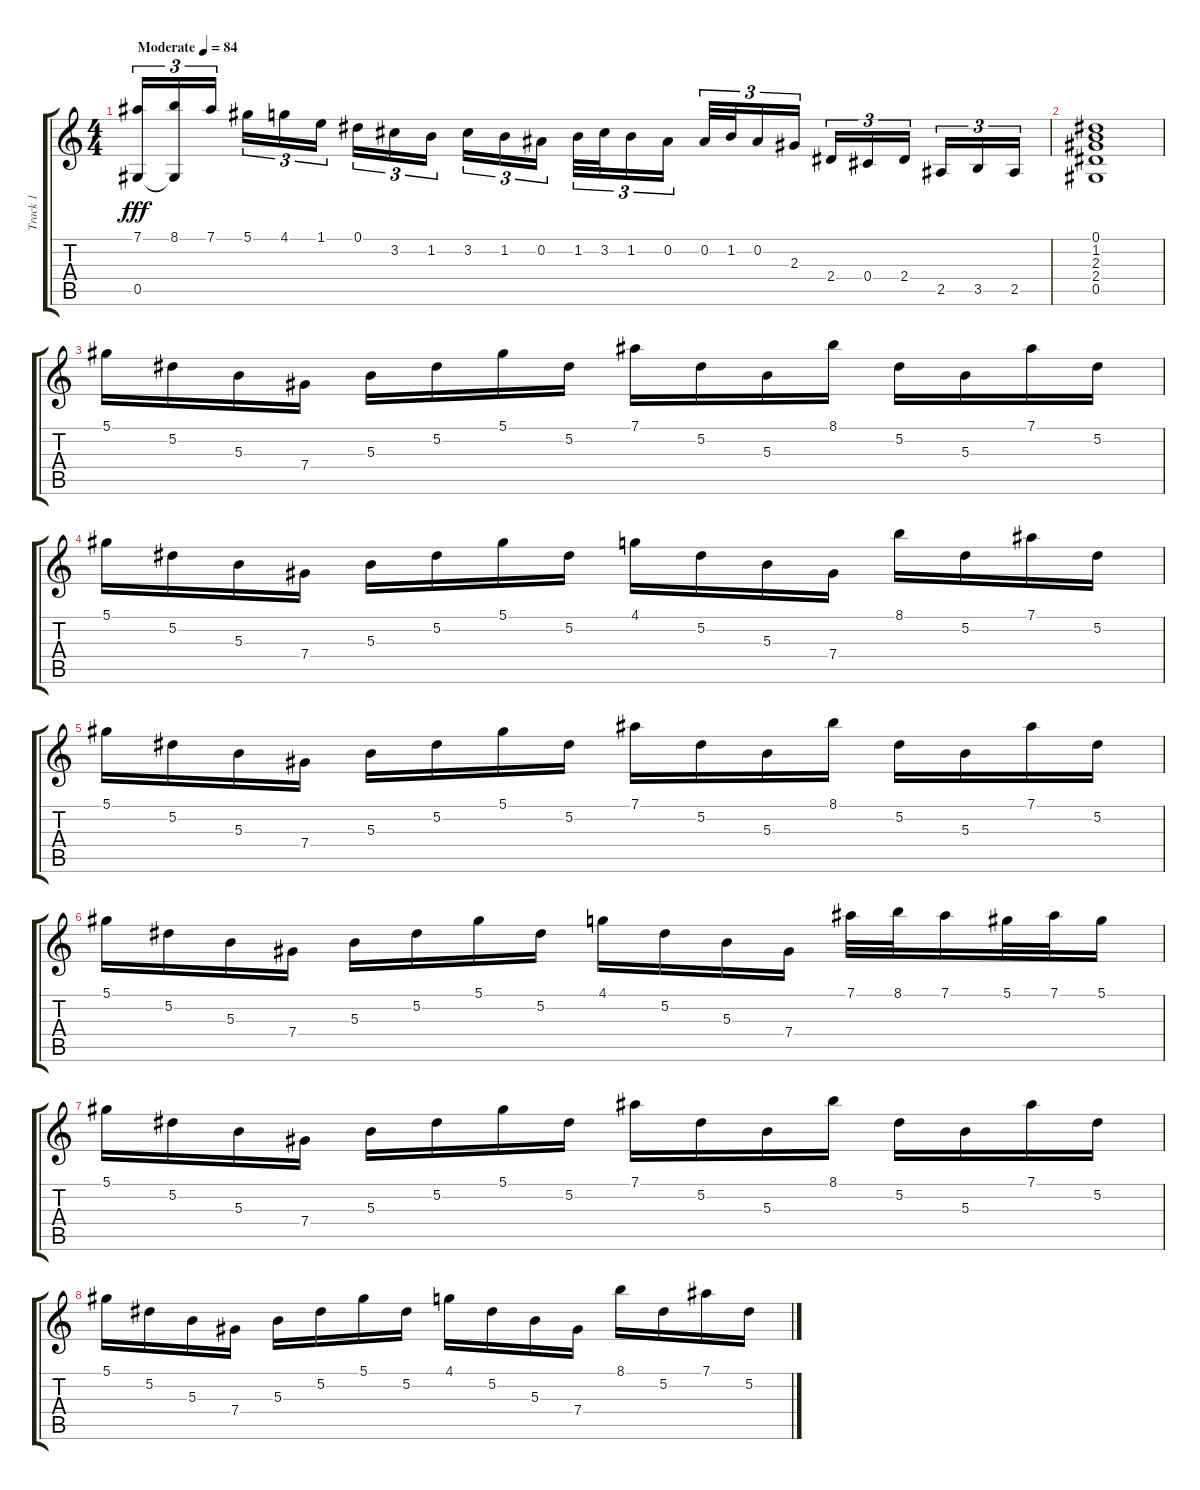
\track ("Track 1" "Track 1") {instrument electricguitarclean}
\staff {score tabs}
\tuning (Eb4 Bb3 Gb3 Db3 Ab2 Eb2) {hide}
\ts (4 4)
\tempo (84 "Moderate")
\clef g2
\ks c
(7.1 0.5).16{tu (3 2) dy fff instrument electricguitarclean} (8.1 0.5{t}).16{tu (3 2)} 7.1.16{tu (3 2) beam splitsecondary} 5.1.16{tu (3 2)} 4.1.16{tu (3 2)} 1.1.16{tu (3 2)} 0.1.16{tu (3 2)} 3.2.16{tu (3 2)} 1.2.16{tu (3 2) beam splitsecondary} 3.2.16{tu (3 2)} 1.2.16{tu (3 2)} 0.2.16{tu (3 2)} 1.2.32{tu (3 2)} 3.2.32{tu (3 2)} 1.2.16{tu (3 2)} 0.2.16{tu (3 2) beam splitsecondary} 0.2.32{tu (3 2)} 1.2.32{tu (3 2)} 0.2.16{tu (3 2)} 2.3.16{tu (3 2)} 2.4.16{tu (3 2)} 0.4.16{tu (3 2)} 2.4.16{tu (3 2) beam splitsecondary} 2.5.16{tu (3 2)} 3.5.16{tu (3 2)} 2.5.16{tu (3 2)} |
(0.1 1.2 2.3 2.4 0.5).1 |
5.1.16 5.2.16 5.3.16 7.4.16 5.3.16 5.2.16 5.1.16 5.2.16 7.1.16 5.2.16 5.3.16 8.1.16 5.2.16 5.3.16 7.1.16 5.2.16 |
5.1.16 5.2.16 5.3.16 7.4.16 5.3.16 5.2.16 5.1.16 5.2.16 4.1.16 5.2.16 5.3.16 7.4.16 8.1.16 5.2.16 7.1.16 5.2.16 |
5.1.16 5.2.16 5.3.16 7.4.16 5.3.16 5.2.16 5.1.16 5.2.16 7.1.16 5.2.16 5.3.16 8.1.16 5.2.16 5.3.16 7.1.16 5.2.16 |
5.1.16 5.2.16 5.3.16 7.4.16 5.3.16 5.2.16 5.1.16 5.2.16 4.1.16 5.2.16 5.3.16 7.4.16 7.1.32 8.1.32 7.1.16 5.1.32 7.1.32 5.1.16 |
5.1.16 5.2.16 5.3.16 7.4.16 5.3.16 5.2.16 5.1.16 5.2.16 7.1.16 5.2.16 5.3.16 8.1.16 5.2.16 5.3.16 7.1.16 5.2.16 |
5.1.16 5.2.16 5.3.16 7.4.16 5.3.16 5.2.16 5.1.16 5.2.16 4.1.16 5.2.16 5.3.16 7.4.16 8.1.16 5.2.16 7.1.16 5.2.16
